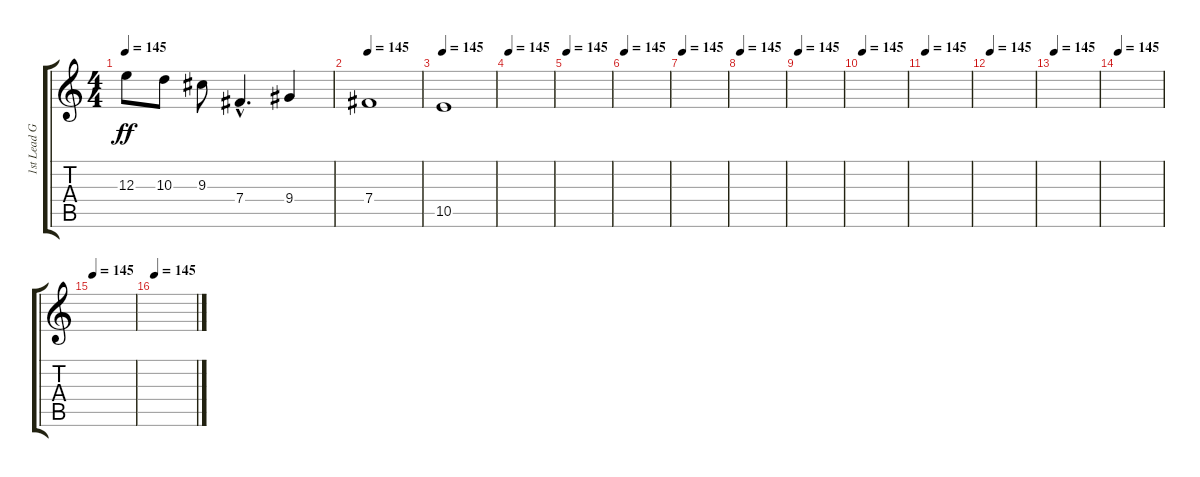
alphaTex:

\track ("1st Lead Guitar" "1st Lead G") {instrument distortionguitar}
\staff {score tabs}
\tuning (Db4 Ab3 E3 B2 Gb2 Db2) {hide}
\ts (4 4)
\tempo 145
\clef g2
\ks c
12.3.8{dy ff} 10.3.8 9.3.8 7.4{hac}.4{d} 9.4.4 |
\tempo 145
7.4.1 |
\tempo 145
10.5.1 |
\tempo 145
|
\tempo 145
|
\tempo 145
|
\tempo 145
|
\tempo 145
|
\tempo 145
|
\tempo 145
|
\tempo 145
|
\tempo 145
|
\tempo 145
|
\tempo 145
|
\tempo 145
|
\tempo 145
